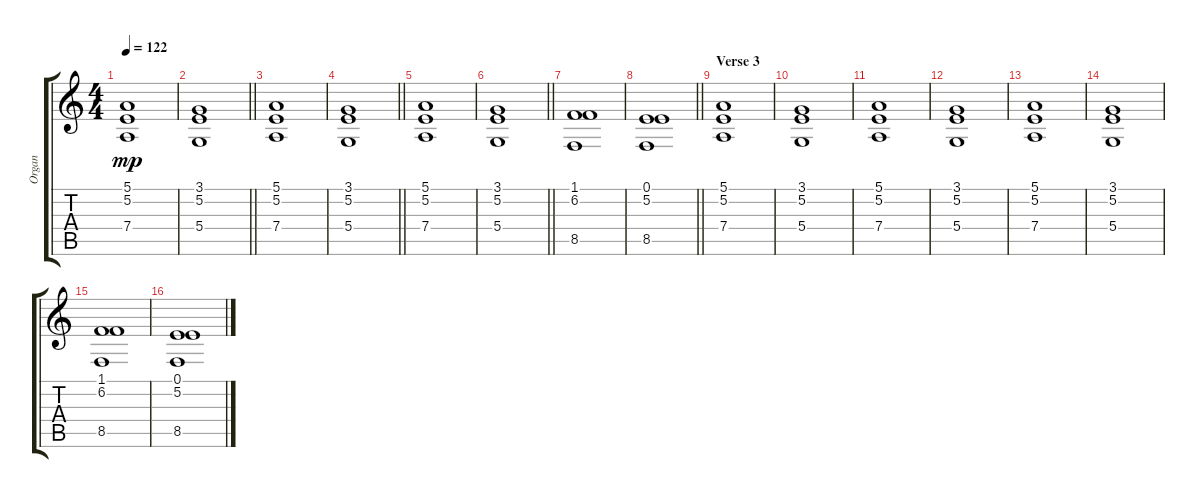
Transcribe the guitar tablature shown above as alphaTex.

\track ("Organ" "Organ") {instrument reedorgan}
\staff {score tabs}
\tuning (E4 B3 G3 D3 A2 E2) {hide}
\ts (4 4)
\tempo 122
\clef g2
\ks c
(5.1 5.2 7.4).1{dy mp} |
\barLineRight lightlight
(3.1 5.2 5.4).1 |
(5.1 5.2 7.4).1 |
\barLineRight lightlight
(3.1 5.2 5.4).1 |
(5.1 5.2 7.4).1 |
\barLineRight lightlight
(3.1 5.2 5.4).1 |
(1.1 6.2 8.5).1 |
\barLineRight lightlight
(0.1 5.2 8.5).1 |
\section ("" "Verse 3")
(5.1 5.2 7.4).1 |
(3.1 5.2 5.4).1 |
(5.1 5.2 7.4).1 |
(3.1 5.2 5.4).1 |
(5.1 5.2 7.4).1 |
(3.1 5.2 5.4).1 |
(1.1 6.2 8.5).1 |
(0.1 5.2 8.5).1
